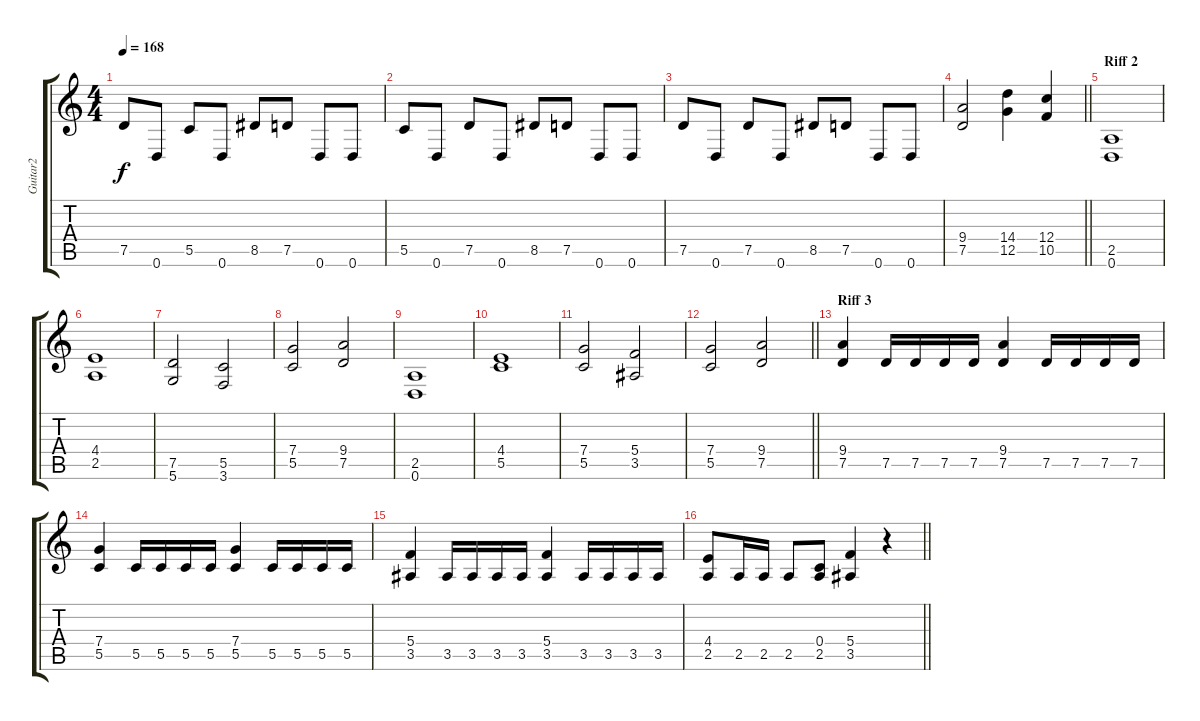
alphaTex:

\track ("Guitar2" "Guitar2") {instrument distortionguitar}
\staff {score tabs}
\tuning (D4 A3 F3 C3 G2 D2) {hide}
\ts (4 4)
\tempo 168
\clef g2
\ks c
7.5.8{dy f} 0.6.8 5.5.8 0.6.8 8.5.8 7.5.8 0.6.8 0.6.8 |
5.5.8 0.6.8 7.5.8 0.6.8 8.5.8 7.5.8 0.6.8 0.6.8 |
7.5.8 0.6.8 7.5.8 0.6.8 8.5.8 7.5.8 0.6.8 0.6.8 |
\barLineRight lightlight
(9.4 7.5).2 (14.4 12.5).4 (12.4 10.5).4 |
\section ("" "Riff 2")
(2.5 0.6).1 |
(4.4 2.5).1 |
(7.5 5.6).2 (5.5 3.6).2 |
(7.4 5.5).2 (9.4 7.5).2 |
(2.5 0.6).1 |
(4.4 5.5).1 |
(7.4 5.5).2 (5.4 3.5).2 |
\barLineRight lightlight
(7.4 5.5).2 (9.4 7.5).2 |
\section ("" "Riff 3")
(9.4 7.5).4 7.5.16 7.5.16 7.5.16 7.5.16 (9.4 7.5).4 7.5.16 7.5.16 7.5.16 7.5.16 |
(7.4 5.5).4 5.5.16 5.5.16 5.5.16 5.5.16 (7.4 5.5).4 5.5.16 5.5.16 5.5.16 5.5.16 |
(5.4 3.5).4 3.5.16 3.5.16 3.5.16 3.5.16 (5.4 3.5).4 3.5.16 3.5.16 3.5.16 3.5.16 |
\barLineRight lightlight
(4.4 2.5).8 2.5.16 2.5.16 2.5.8 (0.4 2.5).8 (5.4 3.5).4 r.4
